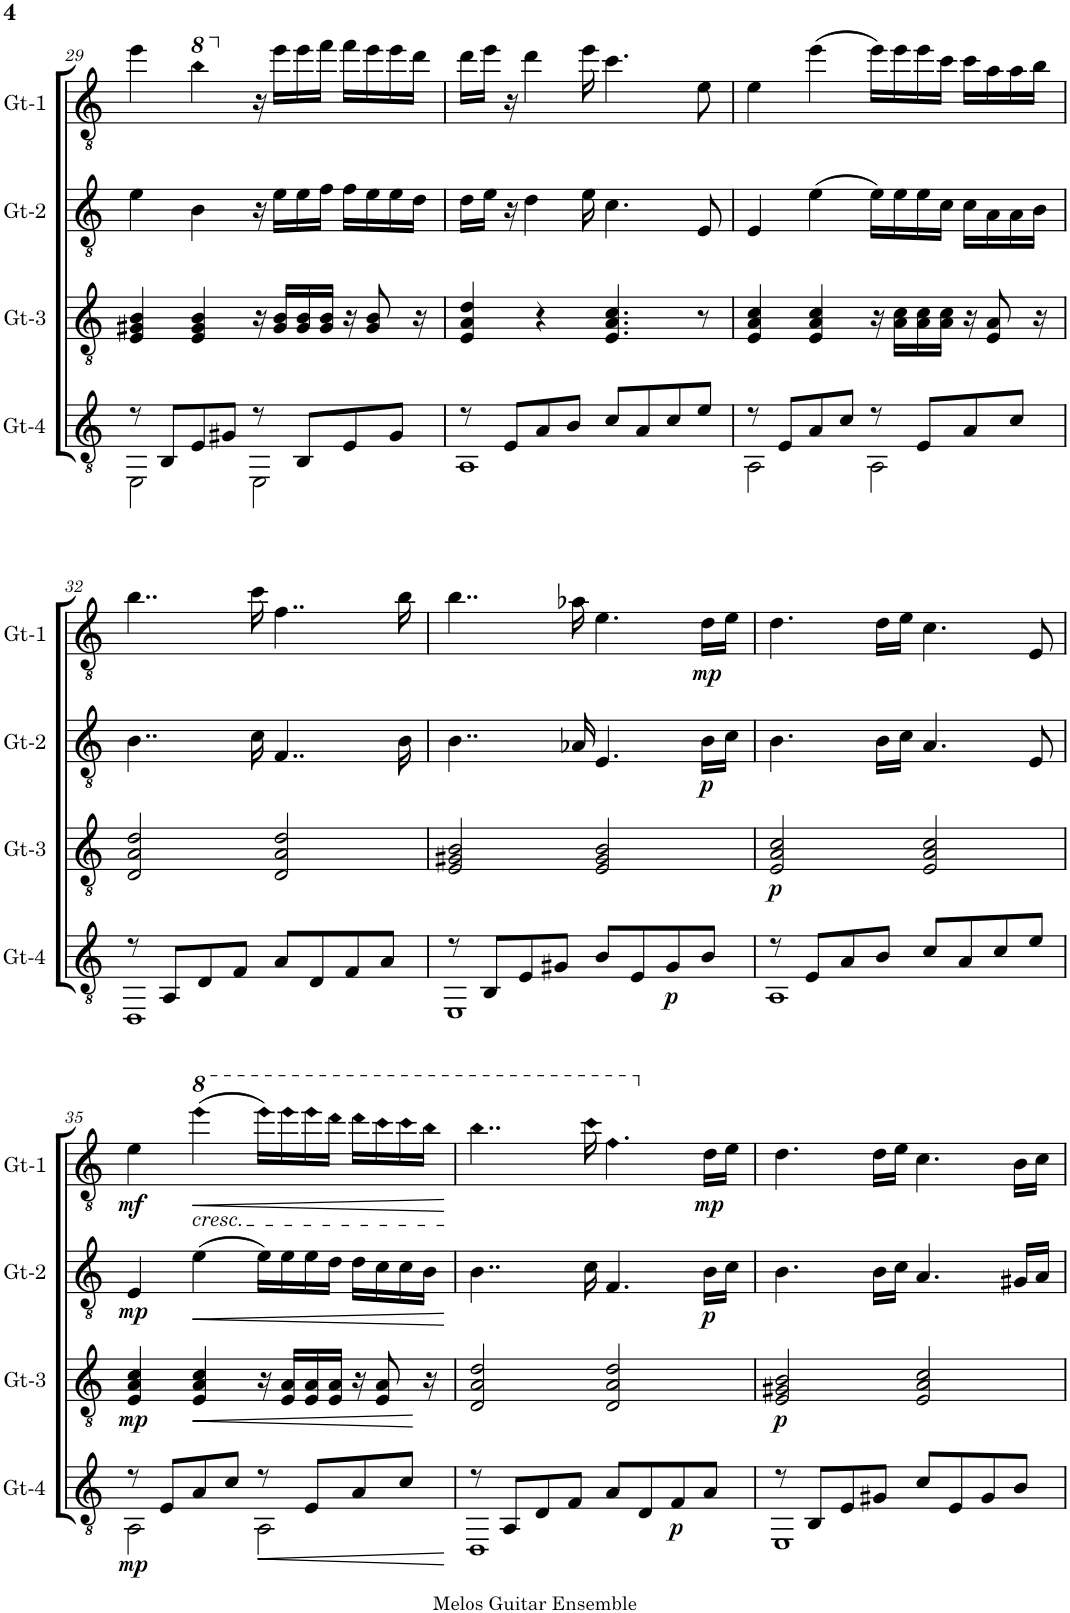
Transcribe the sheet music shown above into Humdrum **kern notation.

**kern	**dynam	**kern	**dynam	**kern	**dynam	**kern	**dynam
*part4	*part4	*part3	*part3	*part2	*part2	*part1	*part1
*staff4	*staff4	*staff3	*staff3	*staff2	*staff2	*staff1	*staff1
*I"Gt-4	*	*I"Gt-3	*	*I"Gt-2	*	*I"Gt-1	*
*I'Gt-4	*	*I'Gt-3	*	*I'Gt-2	*	*I'Gt-1	*
!!LO:PB:g=z
*clefGv2	*	*clefGv2	*	*clefGv2	*	*clefGv2	*
*k[]	*	*k[]	*	*k[]	*	*k[]	*
*M4/4	*	*M4/4	*	*M4/4	*	*M4/4	*
=29	=29	=29	=29	=29	=29	=29	=29
*^	*	*	*	*	*	*	*
8r	2EE\	.	4E/ 4G#X/ 4B/	.	4e\	.	4ee\	.
8BB/L	.	.	.	.	.	.	.	.
*	*	*	*	*	*	*	*8va	*
!	!	!	!	!	!	!	!LO:N:head=diamond	!
8E/	.	.	4E/ 4G#/ 4B/	.	4B\	.	4bb\	.
8G#X/J	.	.	.	.	.	.	.	.
*	*	*	*	*	*	*	*X8va	*
8r	2EE\	.	16r	.	16r	.	16r	.
.	.	.	16G#/ 16B/LL	.	16e\LL	.	16ee\LL	.
8BB/L	.	.	16G#/ 16B/	.	16e\	.	16ee\	.
.	.	.	16G#/ 16B/JJ	.	16f\JJ	.	16ff\JJ	.
8E/	.	.	16r	.	16f\LL	.	16ff\LL	.
.	.	.	8G#/ 8B/	.	16e\	.	16ee\	.
8G#/J	.	.	.	.	16e\	.	16ee\	.
.	.	.	16r	.	16d\JJ	.	16dd\JJ	.
=30	=30	=30	=30	=30	=30	=30	=30	=30
8r	1AA	.	4E/ 4A/ 4d/	.	16d\LL	.	16dd\LL	.
.	.	.	.	.	16e\JJ	.	16ee\JJ	.
8E/L	.	.	.	.	16r	.	16r	.
.	.	.	.	.	4d\	.	4dd\	.
8A/	.	.	4r	.	.	.	.	.
8B/J	.	.	.	.	.	.	.	.
.	.	.	.	.	16e\	.	16ee\	.
8c/L	.	.	4.E/ 4.A/ 4.c/	.	4.c\	.	4.cc\	.
8A/	.	.	.	.	.	.	.	.
8c/	.	.	.	.	.	.	.	.
8e/J	.	.	8r	.	8E/	.	8e\	.
=31	=31	=31	=31	=31	=31	=31	=31	=31
8r	2AA\	.	4E/ 4A/ 4c/	.	4E/	.	4e\	.
8E/L	.	.	.	.	.	.	.	.
8A/	.	.	4E/ 4A/ 4c/	.	(4e\	.	(4ee\	.
8c/J	.	.	.	.	.	.	.	.
8r	2AA\	.	16r	.	16e\LL)	.	16ee\LL)	.
.	.	.	16A\ 16c\LL	.	16e\	.	16ee\	.
8E/L	.	.	16A\ 16c\	.	16e\	.	16ee\	.
.	.	.	16A\ 16c\JJ	.	16c\JJ	.	16cc\JJ	.
8A/	.	.	16r	.	16c\LL	.	16cc\LL	.
.	.	.	8E/ 8A/	.	16A\	.	16a\	.
8c/J	.	.	.	.	16A\	.	16a\	.
.	.	.	16r	.	16B\JJ	.	16b\JJ	.
!!LO:LB:g=z
=32	=32	=32	=32	=32	=32	=32	=32	=32
8r	1DD	.	2D/ 2A/ 2d/	.	4..B\	.	4..b\	.
8AA/L	.	.	.	.	.	.	.	.
8D/	.	.	.	.	.	.	.	.
8F/J	.	.	.	.	.	.	.	.
.	.	.	.	.	16c\	.	16cc\	.
8A/L	.	.	2D/ 2A/ 2d/	.	4..F/	.	4..f\	.
8D/	.	.	.	.	.	.	.	.
8F/	.	.	.	.	.	.	.	.
8A/J	.	.	.	.	.	.	.	.
.	.	.	.	.	16B\	.	16b\	.
=33	=33	=33	=33	=33	=33	=33	=33	=33
8r	1EE	.	2E/ 2G#X/ 2B/	.	4..B\	.	4..b\	.
8BB/L	.	.	.	.	.	.	.	.
8E/	.	.	.	.	.	.	.	.
8G#X/J	.	.	.	.	.	.	.	.
.	.	.	.	.	16A-X/	.	16a-X\	.
8B/L	.	.	2E/ 2G#/ 2B/	.	4.E/	.	4.e\	.
8E/	.	.	.	.	.	.	.	.
!	!	!LO:DY:b	!	!	!	!	!	!
8G#/	.	p	.	.	.	.	.	.
!	!	!	!	!	!	!LO:DY:b	!	!LO:DY:b
8B/J	.	.	.	.	16B\LL	p	16d\LL	mp
.	.	.	.	.	16c\JJ	.	16e\JJ	.
=34	=34	=34	=34	=34	=34	=34	=34	=34
!	!	!	!	!LO:DY:b	!	!	!	!
8r	1AA	.	2E/ 2A/ 2c/	p	4.B\	.	4.d\	.
8E/L	.	.	.	.	.	.	.	.
8A/	.	.	.	.	.	.	.	.
8B/J	.	.	.	.	16B\LL	.	16d\LL	.
.	.	.	.	.	16c\JJ	.	16e\JJ	.
8c/L	.	.	2E/ 2A/ 2c/	.	4.A/	.	4.c\	.
8A/	.	.	.	.	.	.	.	.
8c/	.	.	.	.	.	.	.	.
8e/J	.	.	.	.	8E/	.	8E/	.
!!LO:LB:g=z
=35	=35	=35	=35	=35	=35	=35	=35	=35
!	!	!LO:DY:b	!	!LO:DY:b	!	!LO:DY:b	!	!LO:DY:b
8r	2AA\	mp	4E/ 4A/ 4c/	mp	4E/	mp	4e\	mf
8E/L	.	.	.	.	.	.	.	.
!	!	!	!	!	!	!	!LO:TX:b:i:t=cresc.	!
!	!	!	!	!LO:HP:b	!	!LO:HP:b	!LO:N:head=diamond	!LO:HP:b
8A/	.	.	4E/ 4A/ 4c/	<	(4e\	<	(4eee\	<
8c/J	.	.	.	.	.	.	.	.
!	!	!LO:HP:b	!	!	!	!	!LO:N:head=diamond	!
8r	2AA\	<	16r	.	16e\LL)	.	16eee\LL)	.
*	*	*	*	*	*	*	*8va	*
!	!	!	!	!	!	!	!LO:N:head=diamond	!
.	.	.	16E/ 16A/LL	.	16e\	.	16eee\	.
!	!	!	!	!	!	!	!LO:N:head=diamond	!
8E/L	.	.	16E/ 16A/	.	16e\	.	16eee\	.
!	!	!	!	!	!	!	!LO:N:head=diamond	!
.	.	.	16E/ 16A/JJ	.	16d\JJ	.	16ddd\JJ	.
!	!	!	!	!	!	!	!LO:N:head=diamond	!
8A/	.	.	16r	.	16d\LL	.	16ddd\LL	.
!	!	!	!	!	!	!	!LO:N:head=diamond	!
.	.	.	8E/ 8A/	.	16c\	.	16ccc\	.
!	!	!	!	!	!	!	!LO:N:head=diamond	!
8c/J	.	.	.	.	16c\	.	16ccc\	.
!	!	!	!	!	!	!	!LO:N:head=diamond	!
.	.	.	16r	[	16B\JJ	.	16bb\JJ	.
*v	*v	*	*	*	*	*	*	*
.	[	.	.	.	[	.	[
=36	=36	=36	=36	=36	=36	=36	=36
*^	*	*	*	*	*	*	*
!	!	!	!	!	!	!	!LO:N:head=diamond	!
8r	1DD	.	2D/ 2A/ 2d/	.	4..B\	.	4..bb\	.
8AA/L	.	.	.	.	.	.	.	.
8D/	.	.	.	.	.	.	.	.
8F/J	.	.	.	.	.	.	.	.
!	!	!	!	!	!	!	!LO:N:head=diamond	!
.	.	.	.	.	16c\	.	16ccc\	.
!	!	!	!	!	!	!	!LO:N:head=diamond	!
8A/L	.	.	2D/ 2A/ 2d/	.	4.F/	.	4.ff\	.
8D/	.	.	.	.	.	.	.	.
!	!	!LO:DY:b	!	!	!	!	!	!
8F/	.	p	.	.	.	.	.	.
*	*	*	*	*	*	*	*X8va	*
!	!	!	!	!	!	!LO:DY:b	!	!LO:DY:b
8A/J	.	.	.	.	16B\LL	p	16d\LL	mp
.	.	.	.	.	16c\JJ	.	16e\JJ	.
=37	=37	=37	=37	=37	=37	=37	=37	=37
!	!	!	!	!LO:DY:b	!	!	!	!
8r	1EE	.	2E/ 2G#X/ 2B/	p	4.B\	.	4.d\	.
8BB/L	.	.	.	.	.	.	.	.
8E/	.	.	.	.	.	.	.	.
8G#X/J	.	.	.	.	16B\LL	.	16d\LL	.
.	.	.	.	.	16c\JJ	.	16e\JJ	.
8c/L	.	.	2E/ 2A/ 2c/	.	4.A/	.	4.c\	.
8E/	.	.	.	.	.	.	.	.
8G#/	.	.	.	.	.	.	.	.
8B/J	.	.	.	.	16G#X/LL	.	16B\LL	.
.	.	.	.	.	16A/JJ	.	16c\JJ	.
*v	*v	*	*	*	*	*	*	*
=	=	=	=	=	=	=	=
*-	*-	*-	*-	*-	*-	*-	*-
